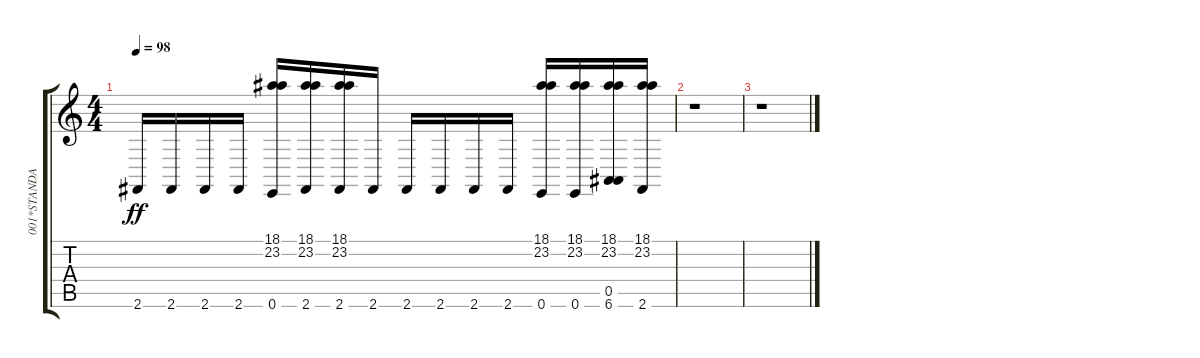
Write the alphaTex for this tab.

\track ("001*STANDARD                            " "001*STANDA") {instrument acousticgrandpiano}
\staff {score tabs}
\tuning (E4 B3 G3 D3 A2 E2) {hide}
\ts (4 4)
\tempo 98
\clef g2
\ks c
2.6.16{dy ff} 2.6.16 2.6.16 2.6.16 (18.1 23.2 0.6).16 (18.1 23.2 2.6).16 (18.1 23.2 2.6).16 2.6.16 2.6.16 2.6.16 2.6.16 2.6.16 (18.1 23.2 0.6).16 (18.1 23.2 0.6).16 (18.1 23.2 0.5 6.6).16 (18.1 23.2 2.6).16 |
r.1 |
r.1
